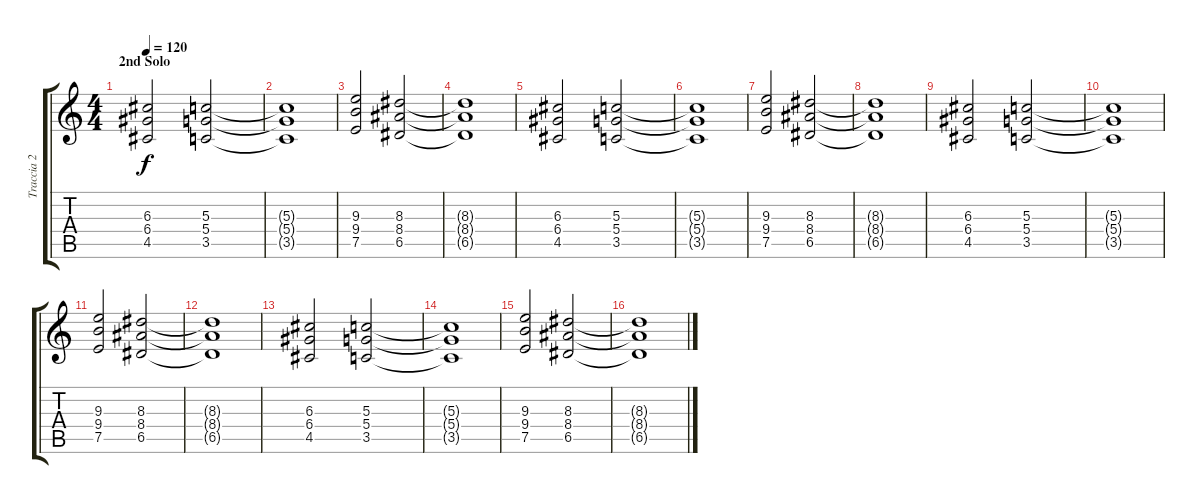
\track ("Traccia 2" "Traccia 2") {instrument distortionguitar}
\staff {score tabs}
\tuning (E4 B3 G3 D3 A2 E2) {hide}
\ts (4 4)
\section ("" "2nd Solo")
\tempo 120
\clef g2
\ks c
(6.3 6.4 4.5).2{dy f} (5.3 5.4 3.5).2 |
(5.3{t} 5.4{t} 3.5{t}).1 |
(9.3 9.4 7.5).2 (8.3 8.4 6.5).2 |
(8.3{t} 8.4{t} 6.5{t}).1 |
(6.3 6.4 4.5).2 (5.3 5.4 3.5).2 |
(5.3{t} 5.4{t} 3.5{t}).1 |
(9.3 9.4 7.5).2 (8.3 8.4 6.5).2 |
(8.3{t} 8.4{t} 6.5{t}).1 |
(6.3 6.4 4.5).2 (5.3 5.4 3.5).2 |
(5.3{t} 5.4{t} 3.5{t}).1 |
(9.3 9.4 7.5).2 (8.3 8.4 6.5).2 |
(8.3{t} 8.4{t} 6.5{t}).1 |
(6.3 6.4 4.5).2 (5.3 5.4 3.5).2 |
(5.3{t} 5.4{t} 3.5{t}).1 |
(9.3 9.4 7.5).2 (8.3 8.4 6.5).2 |
(8.3{t} 8.4{t} 6.5{t}).1
